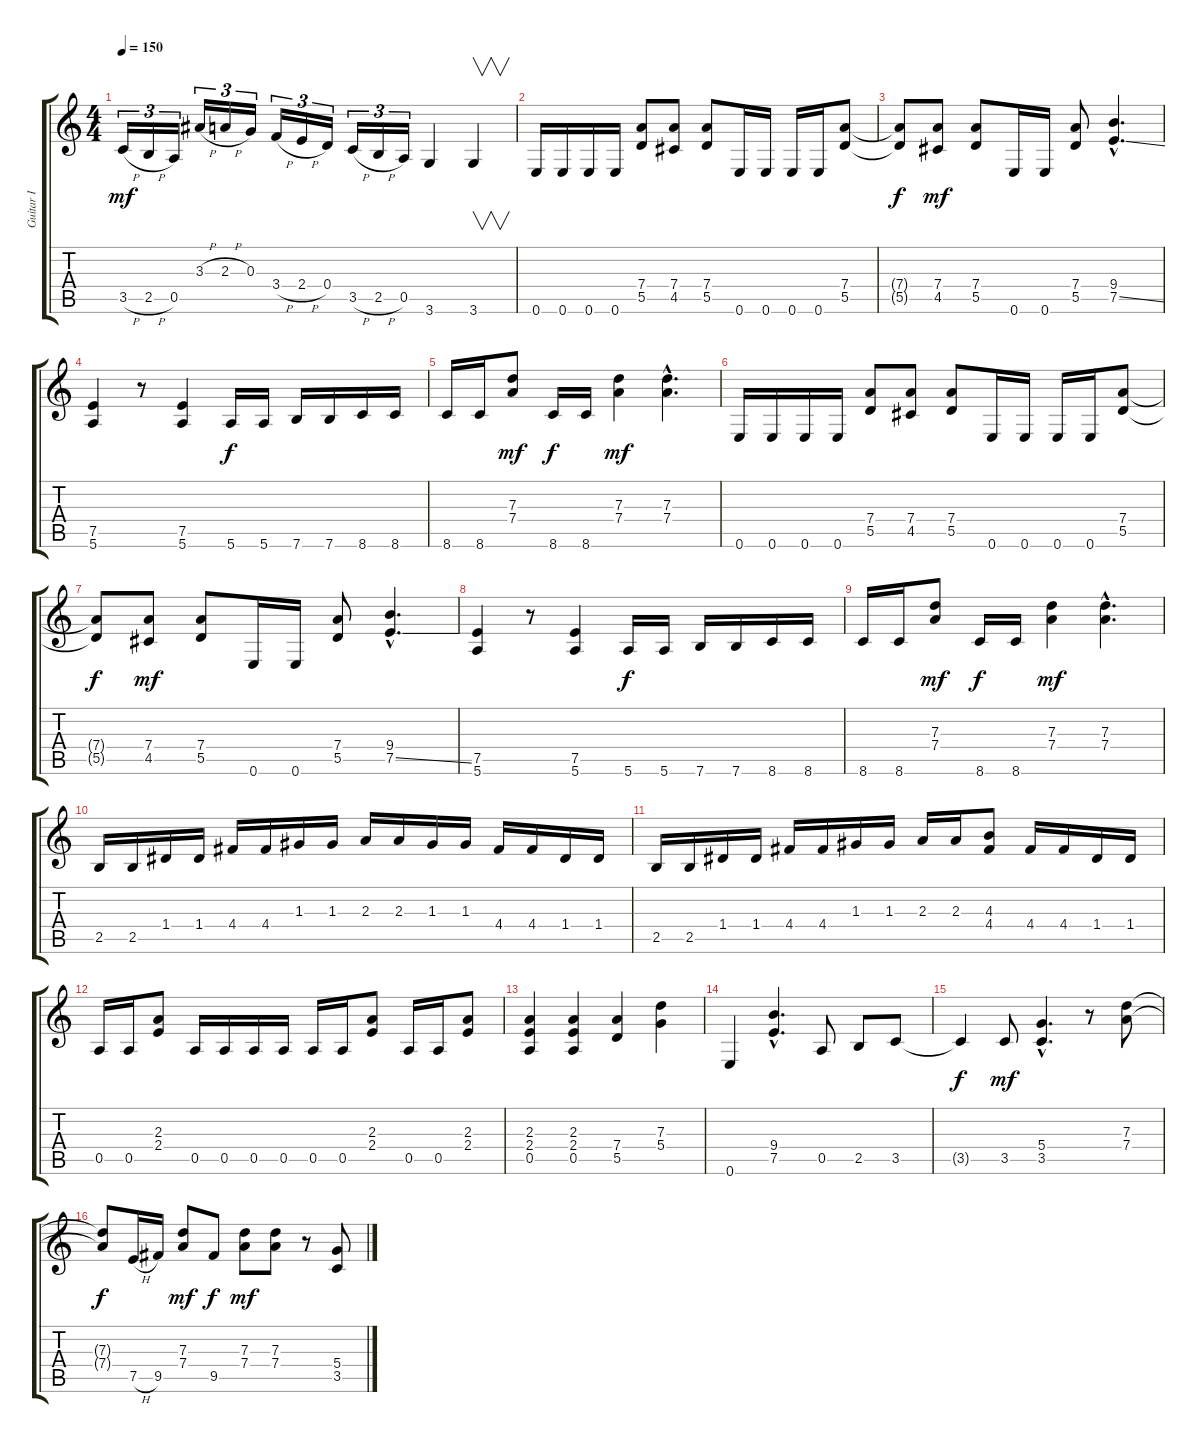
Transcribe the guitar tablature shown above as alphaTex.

\track ("Guitar I" "Guitar I") {instrument distortionguitar}
\staff {score tabs}
\tuning (E4 B3 G3 D3 A2 E2) {hide}
\ts (4 4)
\tempo 150
\clef g2
\ks c
3.5{h}.16{tu (3 2) dy mf} 2.5{h}.16{tu (3 2)} 0.5.16{tu (3 2)} 3.3{h}.16{tu (3 2)} 2.3{h}.16{tu (3 2)} 0.3.16{tu (3 2)} 3.4{h}.16{tu (3 2)} 2.4{h}.16{tu (3 2)} 0.4.16{tu (3 2)} 3.5{h}.16{tu (3 2)} 2.5{h}.16{tu (3 2)} 0.5.16{tu (3 2)} 3.6.4 3.6.4{v} |
0.6.16 0.6.16 0.6.16 0.6.16 (7.4 5.5).8 (7.4 4.5).8 (7.4 5.5).8 0.6.16 0.6.16 0.6.16 0.6.16 (7.4 5.5).8 |
(7.4{t} 5.5{t}).8{dy f} (7.4 4.5).8{dy mf} (7.4 5.5).8 0.6.16 0.6.16 (7.4 5.5).8 (9.4{hac} 7.5{ss hac}).4{d} |
(7.5 5.6).4 r.8 (7.5 5.6).4 5.6.16{dy f} 5.6.16 7.6.16 7.6.16 8.6.16 8.6.16 |
8.6.16 8.6.16 (7.3 7.4).8{dy mf} 8.6.16{dy f} 8.6.16 (7.3 7.4).4{dy mf} (7.3{hac} 7.4{hac}).4{d} |
0.6.16 0.6.16 0.6.16 0.6.16 (7.4 5.5).8 (7.4 4.5).8 (7.4 5.5).8 0.6.16 0.6.16 0.6.16 0.6.16 (7.4 5.5).8 |
(7.4{t} 5.5{t}).8{dy f} (7.4 4.5).8{dy mf} (7.4 5.5).8 0.6.16 0.6.16 (7.4 5.5).8 (9.4{hac} 7.5{ss hac}).4{d} |
(7.5 5.6).4 r.8 (7.5 5.6).4 5.6.16{dy f} 5.6.16 7.6.16 7.6.16 8.6.16 8.6.16 |
8.6.16 8.6.16 (7.3 7.4).8{dy mf} 8.6.16{dy f} 8.6.16 (7.3 7.4).4{dy mf} (7.3{hac} 7.4{hac}).4{d} |
2.5.16 2.5.16 1.4.16 1.4.16 4.4.16 4.4.16 1.3.16 1.3.16 2.3.16 2.3.16 1.3.16 1.3.16 4.4.16 4.4.16 1.4.16 1.4.16 |
2.5.16 2.5.16 1.4.16 1.4.16 4.4.16 4.4.16 1.3.16 1.3.16 2.3.16 2.3.16 (4.3 4.4).8 4.4.16 4.4.16 1.4.16 1.4.16 |
0.5.16 0.5.16 (2.3 2.4).8 0.5.16 0.5.16 0.5.16 0.5.16 0.5.16 0.5.16 (2.3 2.4).8 0.5.16 0.5.16 (2.3 2.4).8 |
(2.3 2.4 0.5).4 (2.3 2.4 0.5).4 (7.4 5.5).4 (7.3 5.4).4 |
0.6.4 (9.4{hac} 7.5{hac}).4{d} 0.5.8 2.5.8 3.5.8 |
3.5{t}.4{dy f} 3.5.8{dy mf} (5.4{hac} 3.5{hac}).4{d} r.8 (7.3 7.4).8 |
(7.3{t} 7.4{t}).8{dy f} 7.5{h}.16 9.5.16 (7.3 7.4).8{dy mf} 9.5.8{dy f} (7.3 7.4).8{dy mf} (7.3 7.4).8 r.8 (5.4 3.5).8
